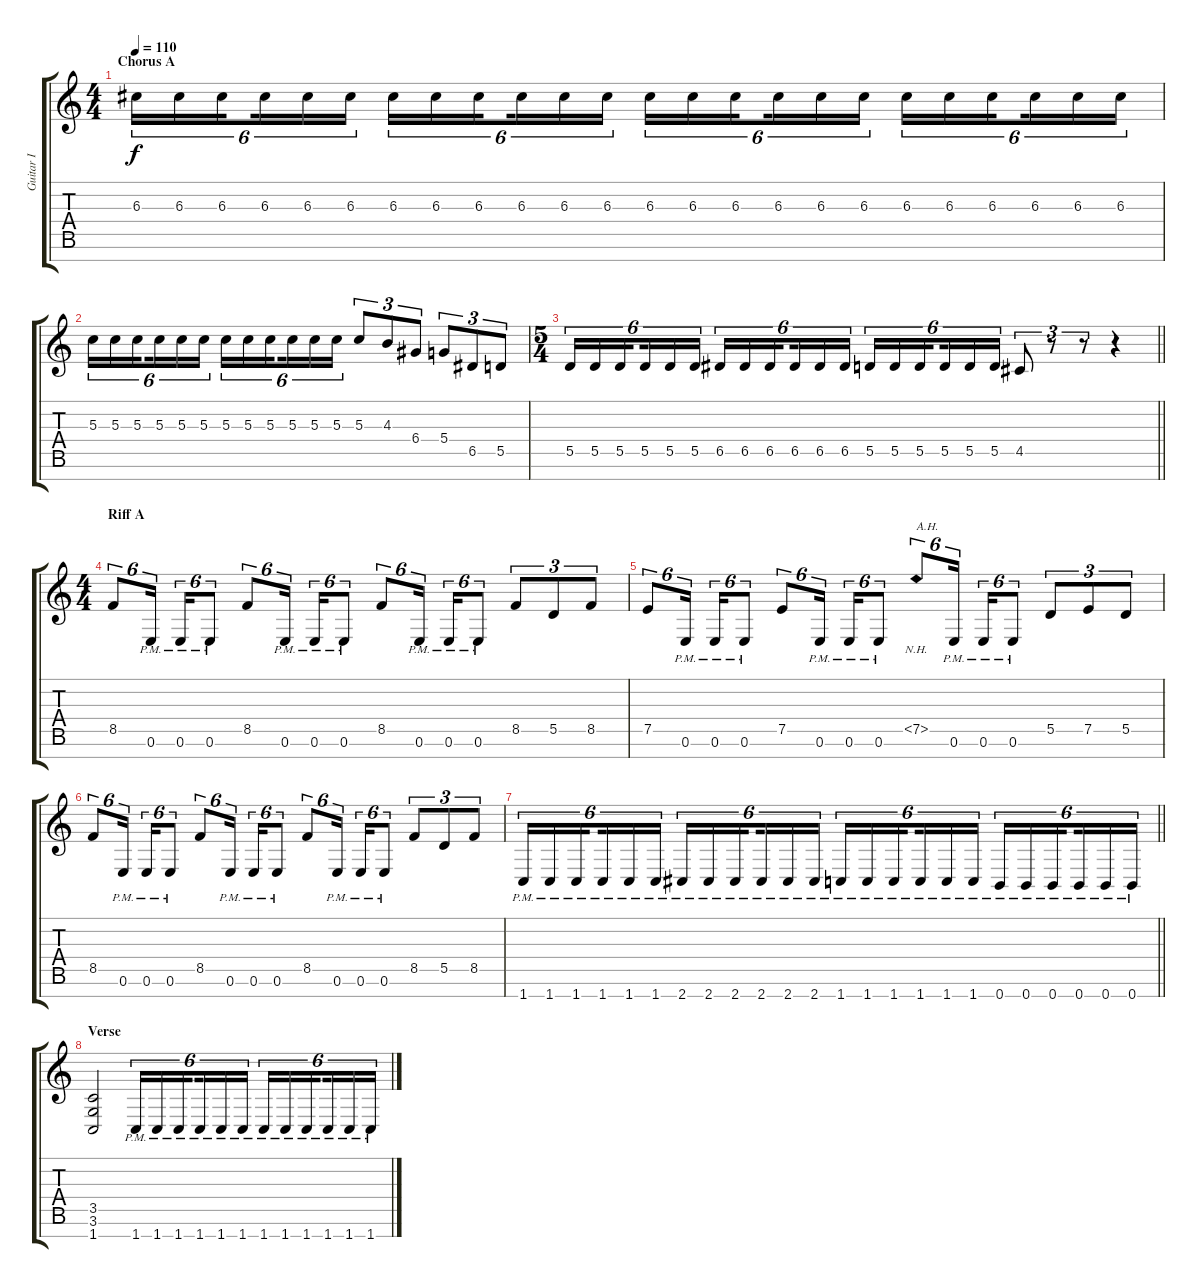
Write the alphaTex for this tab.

\track ("Guitar I" "Guitar I") {instrument distortionguitar}
\staff {score tabs}
\tuning (E4 B3 G3 D3 A2 E2 B1) {hide}
\ts (4 4)
\section ("" "Chorus A")
\tempo 110
\clef g2
\ks c
6.3.16{tu (6 4) dy f} 6.3.16{tu (6 4)} 6.3.16{tu (6 4) beam splitsecondary} 6.3.16{tu (6 4)} 6.3.16{tu (6 4)} 6.3.16{tu (6 4)} 6.3.16{tu (6 4)} 6.3.16{tu (6 4)} 6.3.16{tu (6 4) beam splitsecondary} 6.3.16{tu (6 4)} 6.3.16{tu (6 4)} 6.3.16{tu (6 4)} 6.3.16{tu (6 4)} 6.3.16{tu (6 4)} 6.3.16{tu (6 4) beam splitsecondary} 6.3.16{tu (6 4)} 6.3.16{tu (6 4)} 6.3.16{tu (6 4)} 6.3.16{tu (6 4)} 6.3.16{tu (6 4)} 6.3.16{tu (6 4) beam splitsecondary} 6.3.16{tu (6 4)} 6.3.16{tu (6 4)} 6.3.16{tu (6 4)} |
5.3.16{tu (6 4)} 5.3.16{tu (6 4)} 5.3.16{tu (6 4) beam splitsecondary} 5.3.16{tu (6 4)} 5.3.16{tu (6 4)} 5.3.16{tu (6 4)} 5.3.16{tu (6 4)} 5.3.16{tu (6 4)} 5.3.16{tu (6 4) beam splitsecondary} 5.3.16{tu (6 4)} 5.3.16{tu (6 4)} 5.3.16{tu (6 4)} 5.3.8{tu (3 2)} 4.3.8{tu (3 2)} 6.4.8{tu (3 2)} 5.4.8{tu (3 2)} 6.5.8{tu (3 2)} 5.5.8{tu (3 2)} |
\ts (5 4)
\barLineRight lightlight
5.5.16{tu (6 4)} 5.5.16{tu (6 4)} 5.5.16{tu (6 4) beam splitsecondary} 5.5.16{tu (6 4)} 5.5.16{tu (6 4)} 5.5.16{tu (6 4)} 6.5.16{tu (6 4)} 6.5.16{tu (6 4)} 6.5.16{tu (6 4) beam splitsecondary} 6.5.16{tu (6 4)} 6.5.16{tu (6 4)} 6.5.16{tu (6 4)} 5.5.16{tu (6 4)} 5.5.16{tu (6 4)} 5.5.16{tu (6 4) beam splitsecondary} 5.5.16{tu (6 4)} 5.5.16{tu (6 4)} 5.5.16{tu (6 4)} 4.5.8{tu (3 2)} r.8{tu (3 2)} r.8{tu (3 2)} r.4 |
\ts (4 4)
\section ("" "Riff A")
8.5.8{tu (6 4)} 0.6{pm}.16{tu (6 4) beam splitsecondary} 0.6{pm}.16{tu (6 4)} 0.6{pm}.8{tu (6 4)} 8.5.8{tu (6 4)} 0.6{pm}.16{tu (6 4) beam splitsecondary} 0.6{pm}.16{tu (6 4)} 0.6{pm}.8{tu (6 4)} 8.5.8{tu (6 4)} 0.6{pm}.16{tu (6 4) beam splitsecondary} 0.6{pm}.16{tu (6 4)} 0.6{pm}.8{tu (6 4)} 8.5.8{tu (3 2)} 5.5.8{tu (3 2)} 8.5.8{tu (3 2)} |
7.5.8{tu (6 4)} 0.6{pm}.16{tu (6 4) beam splitsecondary} 0.6{pm}.16{tu (6 4)} 0.6{pm}.8{tu (6 4)} 7.5.8{tu (6 4)} 0.6{pm}.16{tu (6 4) beam splitsecondary} 0.6{pm}.16{tu (6 4)} 0.6{pm}.8{tu (6 4)} 7.5{nh}.8{tu (6 4) txt "A.H."} 0.6{pm}.16{tu (6 4) beam splitsecondary} 0.6{pm}.16{tu (6 4)} 0.6{pm}.8{tu (6 4)} 5.5.8{tu (3 2)} 7.5.8{tu (3 2)} 5.5.8{tu (3 2)} |
8.5.8{tu (6 4)} 0.6{pm}.16{tu (6 4) beam splitsecondary} 0.6{pm}.16{tu (6 4)} 0.6{pm}.8{tu (6 4)} 8.5.8{tu (6 4)} 0.6{pm}.16{tu (6 4) beam splitsecondary} 0.6{pm}.16{tu (6 4)} 0.6{pm}.8{tu (6 4)} 8.5.8{tu (6 4)} 0.6{pm}.16{tu (6 4) beam splitsecondary} 0.6{pm}.16{tu (6 4)} 0.6{pm}.8{tu (6 4)} 8.5.8{tu (3 2)} 5.5.8{tu (3 2)} 8.5.8{tu (3 2)} |
\barLineRight lightlight
1.7{pm}.16{tu (6 4)} 1.7{pm}.16{tu (6 4)} 1.7{pm}.16{tu (6 4) beam splitsecondary} 1.7{pm}.16{tu (6 4)} 1.7{pm}.16{tu (6 4)} 1.7{pm}.16{tu (6 4)} 2.7{pm}.16{tu (6 4)} 2.7{pm}.16{tu (6 4)} 2.7{pm}.16{tu (6 4) beam splitsecondary} 2.7{pm}.16{tu (6 4)} 2.7{pm}.16{tu (6 4)} 2.7{pm}.16{tu (6 4)} 1.7{pm}.16{tu (6 4)} 1.7{pm}.16{tu (6 4)} 1.7{pm}.16{tu (6 4) beam splitsecondary} 1.7{pm}.16{tu (6 4)} 1.7{pm}.16{tu (6 4)} 1.7{pm}.16{tu (6 4)} 0.7{pm}.16{tu (6 4)} 0.7{pm}.16{tu (6 4)} 0.7{pm}.16{tu (6 4) beam splitsecondary} 0.7{pm}.16{tu (6 4)} 0.7{pm}.16{tu (6 4)} 0.7{pm}.16{tu (6 4)} |
\section ("" "Verse")
(3.5 3.6 1.7).2 1.7{pm}.16{tu (6 4)} 1.7{pm}.16{tu (6 4)} 1.7{pm}.16{tu (6 4) beam splitsecondary} 1.7{pm}.16{tu (6 4)} 1.7{pm}.16{tu (6 4)} 1.7{pm}.16{tu (6 4)} 1.7{pm}.16{tu (6 4)} 1.7{pm}.16{tu (6 4)} 1.7{pm}.16{tu (6 4) beam splitsecondary} 1.7{pm}.16{tu (6 4)} 1.7{pm}.16{tu (6 4)} 1.7{pm}.16{tu (6 4)}
